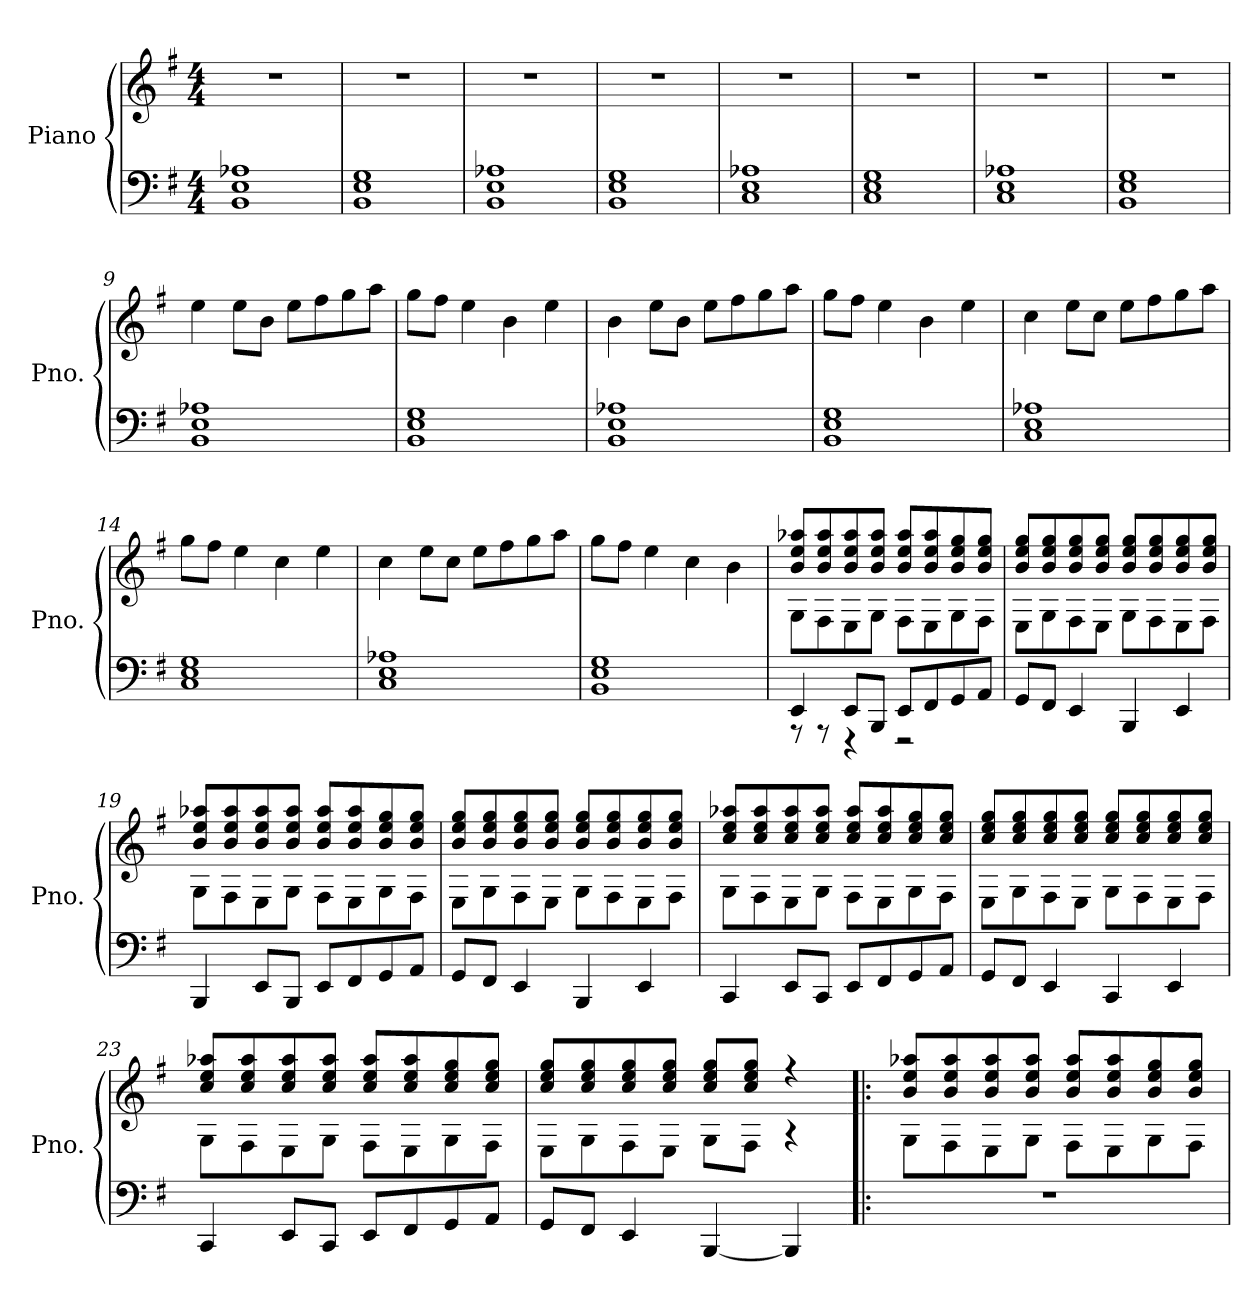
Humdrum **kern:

**kern	**kern
*part1	*part1
*staff2	*staff1
*I"Piano	*
*I'Pno.	*
*clefF4	*clefG2
*k[f#]	*k[f#]
*M4/4	*M4/4
*MM150	*MM150
=1	=1
1BB 1E 1A-X	1r
=2	=2
1BB 1E 1G	1r
=3	=3
1BB 1E 1A-X	1r
=4	=4
1BB 1E 1G	1r
=5	=5
1C 1E 1A-X	1r
=6	=6
1C 1E 1G	1r
=7	=7
1C 1E 1A-X	1r
=8	=8
1BB 1E 1G	1r
=9	=9
1BB 1E 1A-X	4ee\
.	8ee\L
.	8b\J
.	8ee\L
.	8ff#\
.	8gg\
.	8aa\J
=10	=10
1BB 1E 1G	8gg\L
.	8ff#\J
.	4ee\
.	4b\
.	4ee\
=11	=11
1BB 1E 1A-X	4b\
.	8ee\L
.	8b\J
.	8ee\L
.	8ff#\
.	8gg\
.	8aa\J
!!LO:LB:g=z
=12	=12
1BB 1E 1G	8gg\L
.	8ff#\J
.	4ee\
.	4b\
.	4ee\
=13	=13
1C 1E 1A-X	4cc\
.	8ee\L
.	8cc\J
.	8ee\L
.	8ff#\
.	8gg\
.	8aa\J
=14	=14
1C 1E 1G	8gg\L
.	8ff#\J
.	4ee\
.	4cc\
.	4ee\
=15	=15
1C 1E 1A-X	4cc\
.	8ee\L
.	8cc\J
.	8ee\L
.	8ff#\
.	8gg\
.	8aa\J
=16	=16
1BB 1E 1G	8gg\L
.	8ff#\J
.	4ee\
.	4cc\
.	4b\
=17	=17
*^	*^
4EE/	8r	8b/ 8ee/ 8aa-X/L	8G\L
.	8r	8b/ 8ee/ 8aa-/	8F#\
8EE/L	4r	8b/ 8ee/ 8aa-/	8E\
8BBB/J	.	8b/ 8ee/ 8aa-/J	8G\J
8EE/L	2r	8b/ 8ee/ 8aa-/L	8F#\L
8FF#/	.	8b/ 8ee/ 8aa-/	8E\
8GG/	.	8b/ 8ee/ 8gg/	8G\
8AA/J	.	8b/ 8ee/ 8gg/J	8F#\J
*v	*v	*	*
!!LO:LB:g=z	!!
=18	=18	=18
8GG/L	8b/ 8ee/ 8gg/L	8E\L
8FF#/J	8b/ 8ee/ 8gg/	8G\
4EE/	8b/ 8ee/ 8gg/	8F#\
.	8b/ 8ee/ 8gg/J	8E\J
4BBB/	8b/ 8ee/ 8gg/L	8G\L
.	8b/ 8ee/ 8gg/	8F#\
4EE/	8b/ 8ee/ 8gg/	8E\
.	8b/ 8ee/ 8gg/J	8F#\J
=19	=19	=19
4BBB/	8b/ 8ee/ 8aa-X/L	8G\L
.	8b/ 8ee/ 8aa-/	8F#\
8EE/L	8b/ 8ee/ 8aa-/	8E\
8BBB/J	8b/ 8ee/ 8aa-/J	8G\J
8EE/L	8b/ 8ee/ 8aa-/L	8F#\L
8FF#/	8b/ 8ee/ 8aa-/	8E\
8GG/	8b/ 8ee/ 8gg/	8G\
8AA/J	8b/ 8ee/ 8gg/J	8F#\J
=20	=20	=20
8GG/L	8b/ 8ee/ 8gg/L	8E\L
8FF#/J	8b/ 8ee/ 8gg/	8G\
4EE/	8b/ 8ee/ 8gg/	8F#\
.	8b/ 8ee/ 8gg/J	8E\J
4BBB/	8b/ 8ee/ 8gg/L	8G\L
.	8b/ 8ee/ 8gg/	8F#\
4EE/	8b/ 8ee/ 8gg/	8E\
.	8b/ 8ee/ 8gg/J	8F#\J
=21	=21	=21
4CC/	8cc/ 8ee/ 8aa-X/L	8G\L
.	8cc/ 8ee/ 8aa-/	8F#\
8EE/L	8cc/ 8ee/ 8aa-/	8E\
8CC/J	8cc/ 8ee/ 8aa-/J	8G\J
8EE/L	8cc/ 8ee/ 8aa-/L	8F#\L
8FF#/	8cc/ 8ee/ 8aa-/	8E\
8GG/	8cc/ 8ee/ 8gg/	8G\
8AA/J	8cc/ 8ee/ 8gg/J	8F#\J
!!LO:LB:g=z	!!
=22	=22	=22
8GG/L	8cc/ 8ee/ 8gg/L	8E\L
8FF#/J	8cc/ 8ee/ 8gg/	8G\
4EE/	8cc/ 8ee/ 8gg/	8F#\
.	8cc/ 8ee/ 8gg/J	8E\J
4CC/	8cc/ 8ee/ 8gg/L	8G\L
.	8cc/ 8ee/ 8gg/	8F#\
4EE/	8cc/ 8ee/ 8gg/	8E\
.	8cc/ 8ee/ 8gg/J	8F#\J
=23	=23	=23
4CC/	8cc/ 8ee/ 8aa-X/L	8G\L
.	8cc/ 8ee/ 8aa-/	8F#\
8EE/L	8cc/ 8ee/ 8aa-/	8E\
8CC/J	8cc/ 8ee/ 8aa-/J	8G\J
8EE/L	8cc/ 8ee/ 8aa-/L	8F#\L
8FF#/	8cc/ 8ee/ 8aa-/	8E\
8GG/	8cc/ 8ee/ 8gg/	8G\
8AA/J	8cc/ 8ee/ 8gg/J	8F#\J
=24	=24	=24
8GG/L	8cc/ 8ee/ 8gg/L	8E\L
8FF#/J	8cc/ 8ee/ 8gg/	8G\
4EE/	8cc/ 8ee/ 8gg/	8F#\
.	8cc/ 8ee/ 8gg/J	8E\J
[4BBB/	8cc/ 8ee/ 8gg/L	8G\L
.	8cc/ 8ee/ 8gg/J	8F#\J
4BBB/]	4r	4r
=25!|:	=25!|:	=25!|:
1r	8b/ 8ee/ 8aa-X/L	8G\L
.	8b/ 8ee/ 8aa-/	8F#\
.	8b/ 8ee/ 8aa-/	8E\
.	8b/ 8ee/ 8aa-/J	8G\J
.	8b/ 8ee/ 8aa-/L	8F#\L
.	8b/ 8ee/ 8aa-/	8E\
.	8b/ 8ee/ 8gg/	8G\
.	8b/ 8ee/ 8gg/J	8F#\J
*	*v	*v
=	=
*-	*-
